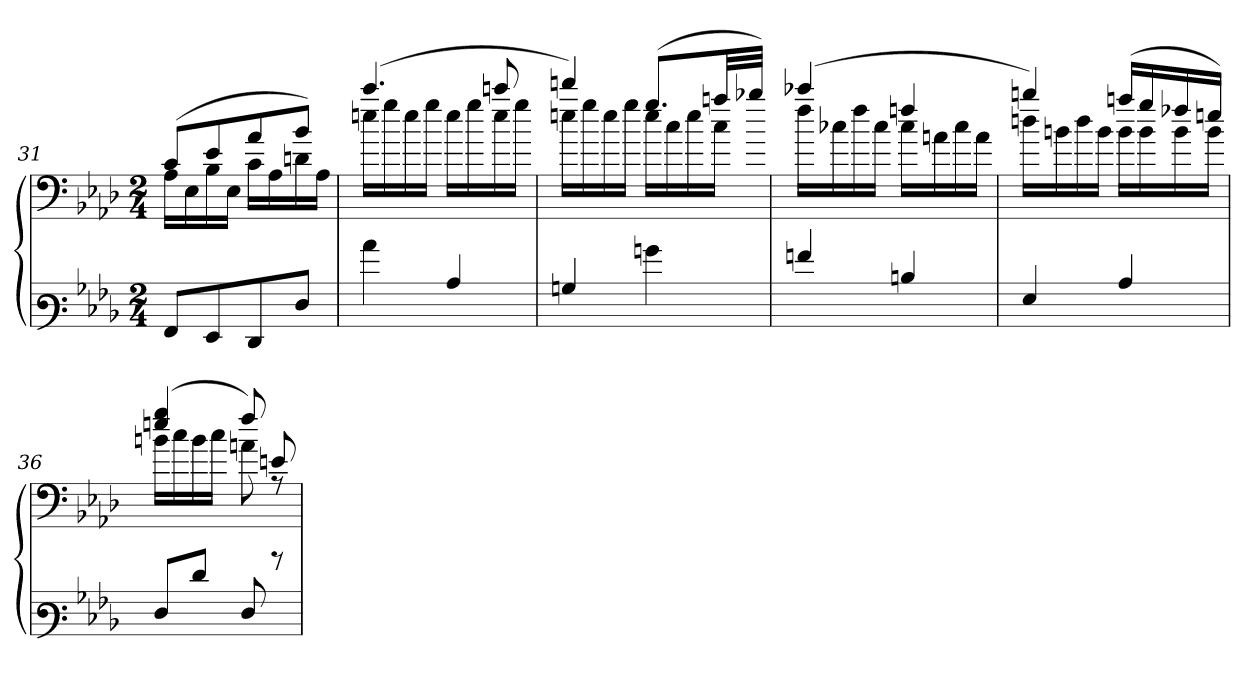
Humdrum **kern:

**kern	**kern
*part1	*part1
*staff2	*staff1
*clefF3	*clefF4
*k[b-e-a-d-]	*k[b-e-a-d-]
*M2/4	*M2/4
=31	=31
*	*^
8AA-/L	(>8c/L	16A-\LL
.	.	16E-\
8GG/	8e-/	16B-\
.	.	16E-\JJ
8FF/	8a-/	16c\LL
.	.	16A-\
8F/J	8b-/J)	16dn\
.	.	16A-\JJ
!!LO:PB:g=z	!!
=32	=32	=32
4cc\	(>4.ccc/	16ee\LL
.	.	16gg\
.	.	16ee\
.	.	16gg\JJ
4c/	.	16ee\LL
.	.	16gg\
.	8cccn/	16ee\
.	.	16gg\JJ
=33	=33	=33
4B/	4ddd/)	16ee\LL
.	.	16gg\
.	.	16ee\
.	.	16gg\JJ
4b\	(>8.gg/L	16ee\LL
.	.	16cc\
.	.	16ee\
.	32aa/LL	16cc\JJ
.	32bb-X/JJJ)	.
=34	=34	=34
4a/	(>4ccc-X/	16ff\LL
.	.	16cc-\
.	.	16ff\
.	.	16cc-\JJ
4d/	4ffn/	16cc-\LL
.	.	16a\
.	.	16cc-\
.	.	16a\JJ
=35	=35	=35
4G/	4bb/)	16dd\LL
.	.	16b\
.	.	16dd\
.	.	16b\JJ
4c/	(>16aa/LL	16b\LL
.	16gg/	16b\
.	16ff-X/	16b\
.	16ee/JJ)	16b\JJ
!!LO:LB:g=z	!!
=36	=36	=36
8F/L	(>4ee/ 4gg/	16b\LL
.	.	16cc\
8f/J	.	16b\
.	.	16cc\JJ
8F/	8ff/)	8a\
8rb	8e/	8rG
*	*v	*v
=	=
*-	*-
